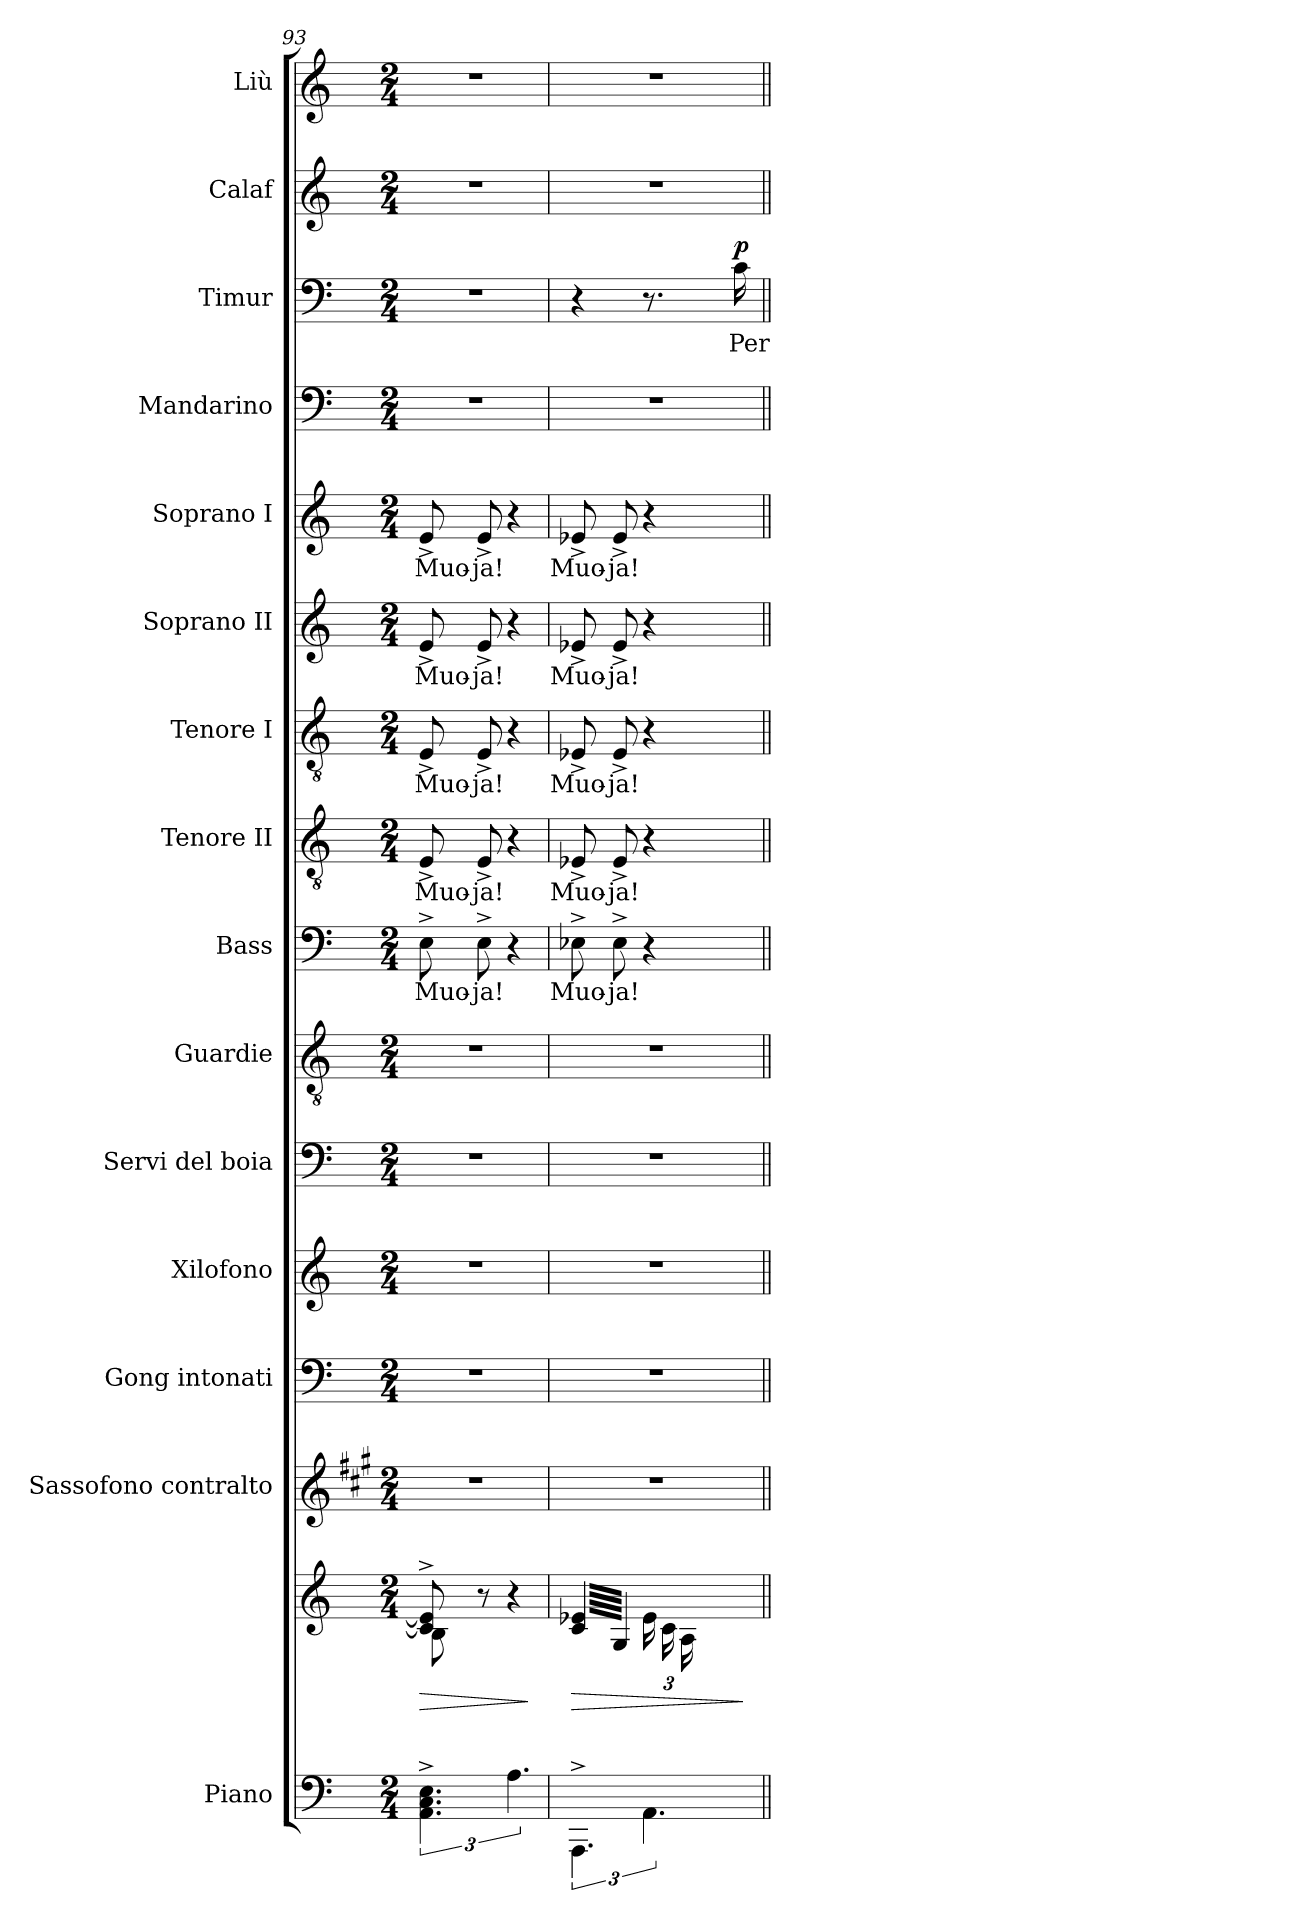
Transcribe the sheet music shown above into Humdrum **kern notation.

**kern	**kern	**dynam	**kern	**kern	**kern	**kern	**kern	**kern	**text	**kern	**text	**kern	**text	**kern	**text	**kern	**text	**kern	**kern	**text	**dynam	**kern	**kern
*part15	*part15	*part15	*part14	*part13	*part12	*part11	*part10	*part9	*part9	*part8	*part8	*part7	*part7	*part6	*part6	*part5	*part5	*part4	*part3	*part3	*part3	*part2	*part1
*staff16	*staff15	*staff15/16	*staff14	*staff13	*staff12	*staff11	*staff10	*staff9	*staff9	*staff8	*staff8	*staff7	*staff7	*staff6	*staff6	*staff5	*staff5	*staff4	*staff3	*staff3	*staff3	*staff2	*staff1
*I"Piano	*	*	*I"Sassofono contralto	*I"Gong intonati	*I"Xilofono	*I"Servi del boia	*I"Guardie	*I"Bass	*	*I"Tenore II	*	*I"Tenore I	*	*I"Soprano II	*	*I"Soprano I	*	*I"Mandarino	*I"Timur	*	*	*I"Calaf	*I"Liù
*I'Pno.	*	*	*	*I'Gong int.	*I'Xil.	*I'Ser.B.	*I'G.	*I'B.	*	*I'T. II	*	*I'T. I	*	*I'S. II	*	*I'S. I	*	*I'M.	*I'T.	*	*	*I'C.	*I'L.
*clefF4	*clefG2	*	*clefG2	*clefF4	*clefG2	*clefF4	*clefGv2	*clefF4	*	*clefGv2	*	*clefGv2	*	*clefG2	*	*clefG2	*	*clefF4	*clefF4	*	*	*clefG2	*clefG2
*	*	*	*ITrd5c9	*	*ITrd-7c-12	*	*	*	*	*	*	*	*	*	*	*	*	*	*	*	*	*	*
*k[]	*k[]	*	*k[]	*k[]	*k[]	*k[]	*k[]	*k[]	*	*k[]	*	*k[]	*	*k[]	*	*k[]	*	*k[]	*k[]	*	*	*k[]	*k[]
*M2/4	*M2/4	*	*M2/4	*M2/4	*M2/4	*M2/4	*M2/4	*M2/4	*	*M2/4	*	*M2/4	*	*M2/4	*	*M2/4	*	*M2/4	*M2/4	*	*	*M2/4	*M2/4
=93	=93	=93	=93	=93	=93	=93	=93	=93	=93	=93	=93	=93	=93	=93	=93	=93	=93	=93	=93	=93	=93	=93	=93
!	!	!LO:HP:b	!	!	!	!	!	!	!LO:LY:b	!	!LO:LY:b	!	!LO:LY:b	!	!LO:LY:b	!	!LO:LY:b	!	!	!	!	!	!
*	*^	*	*	*	*	*	*	*	*	*	*	*	*	*	*	*	*	*	*	*	*	*	*
6.AA\^ 6.C\^ 6.E\^	8c/]^ 8e/]^	8B\	>	2r	2r	2r	2r	2r	8E^\	Muo-	8E^/	Muo-	8E^/	Muo-	8e^/	Muo-	8e^/	Muo-	2r	2r	.	.	2r	2r
!	!	!	!	!	!	!	!	!	!	!LO:LY:b	!	!LO:LY:b	!	!LO:LY:b	!	!LO:LY:b	!	!LO:LY:b	!	!	!	!	!	!
.	8r	4.ryy	.	.	.	.	.	.	8E^\	-ja!	8E^/	-ja!	8E^/	-ja!	8e^/	-ja!	8e^/	-ja!	.	.	.	.	.	.
6.A\	4r	.	.	.	.	.	.	.	4r	.	4r	.	4r	.	4r	.	4r	.	.	.	.	.	.	.
*	*v	*v	*	*	*	*	*	*	*	*	*	*	*	*	*	*	*	*	*	*	*	*	*	*
.	.	]	.	.	.	.	.	.	.	.	.	.	.	.	.	.	.	.	.	.	.	.	.
=94	=94	=94	=94	=94	=94	=94	=94	=94	=94	=94	=94	=94	=94	=94	=94	=94	=94	=94	=94	=94	=94	=94	=94
*^	*	*	*	*	*	*	*	*	*	*	*	*	*	*	*	*	*	*	*	*	*	*	*
!	!	!	!LO:HP:b	!	!	!	!	!	!	!LO:LY:b	!	!LO:LY:b	!	!LO:LY:b	!	!LO:LY:b	!	!LO:LY:b	!	!	!	!	!	!
*	*	*tremolo	*	*	*	*	*	*	*	*	*	*	*	*	*	*	*	*	*	*	*	*	*	*
4.ryy	6.AAA^\	64c/ 64e-X/LLLL	>	2r	2r	2r	2r	2r	8E-X^\	Muo-	8E-X^/	Muo-	8E-X^/	Muo-	8e-X^/	Muo-	8e-X^/	Muo-	2r	4r	.	.	2r	2r
.	.	64G/	.	.	.	.	.	.	.	.	.	.	.	.	.	.	.	.	.	.	.	.	.	.
.	.	64c/ 64e-X/	.	.	.	.	.	.	.	.	.	.	.	.	.	.	.	.	.	.	.	.	.	.
.	.	64G/	.	.	.	.	.	.	.	.	.	.	.	.	.	.	.	.	.	.	.	.	.	.
.	.	64c/ 64e-X/	.	.	.	.	.	.	.	.	.	.	.	.	.	.	.	.	.	.	.	.	.	.
.	.	64G/	.	.	.	.	.	.	.	.	.	.	.	.	.	.	.	.	.	.	.	.	.	.
.	.	64c/ 64e-X/	.	.	.	.	.	.	.	.	.	.	.	.	.	.	.	.	.	.	.	.	.	.
.	.	64G/	.	.	.	.	.	.	.	.	.	.	.	.	.	.	.	.	.	.	.	.	.	.
!	!	!	!	!	!	!	!	!	!	!LO:LY:b	!	!LO:LY:b	!	!LO:LY:b	!	!LO:LY:b	!	!LO:LY:b	!	!	!	!	!	!
.	.	64c/ 64e-X/	.	.	.	.	.	.	8E-^\	-ja!	8E-^/	-ja!	8E-^/	-ja!	8e-^/	-ja!	8e-^/	-ja!	.	.	.	.	.	.
.	.	64G/	.	.	.	.	.	.	.	.	.	.	.	.	.	.	.	.	.	.	.	.	.	.
.	.	64c/ 64e-X/	.	.	.	.	.	.	.	.	.	.	.	.	.	.	.	.	.	.	.	.	.	.
.	.	64G/	.	.	.	.	.	.	.	.	.	.	.	.	.	.	.	.	.	.	.	.	.	.
.	.	64c/ 64e-X/	.	.	.	.	.	.	.	.	.	.	.	.	.	.	.	.	.	.	.	.	.	.
.	.	64G/	.	.	.	.	.	.	.	.	.	.	.	.	.	.	.	.	.	.	.	.	.	.
.	.	64c/ 64e-X/	.	.	.	.	.	.	.	.	.	.	.	.	.	.	.	.	.	.	.	.	.	.
.	.	64G/JJJJ	.	.	.	.	.	.	.	.	.	.	.	.	.	.	.	.	.	.	.	.	.	.
*	*	*Xtremolo	*	*	*	*	*	*	*	*	*	*	*	*	*	*	*	*	*	*	*	*	*	*
*	*	*Xbrackettup	*	*	*	*	*	*	*	*	*	*	*	*	*	*	*	*	*	*	*	*	*	*
.	6.AA\	24e-\LL	.	.	.	.	.	.	4r	.	4r	.	4r	.	4r	.	4r	.	.	8.r	.	.	.	.
.	.	.	.	.	.	.	.	.	.	.	.	.	.	.	.	.	.	.	.	.	.	.	.	.
.	.	.	.	.	.	.	.	.	.	.	.	.	.	.	.	.	.	.	.	.	.	.	.	.
.	.	24c\	.	.	.	.	.	.	.	.	.	.	.	.	.	.	.	.	.	.	.	.	.	.
.	.	.	.	.	.	.	.	.	.	.	.	.	.	.	.	.	.	.	.	.	.	.	.	.
.	.	.	.	.	.	.	.	.	.	.	.	.	.	.	.	.	.	.	.	.	.	.	.	.
.	.	.	.	.	.	.	.	.	.	.	.	.	.	.	.	.	.	.	.	.	.	.	.	.
.	.	24A\	.	.	.	.	.	.	.	.	.	.	.	.	.	.	.	.	.	.	.	.	.	.
.	.	.	.	.	.	.	.	.	.	.	.	.	.	.	.	.	.	.	.	.	.	.	.	.
.	.	.	.	.	.	.	.	.	.	.	.	.	.	.	.	.	.	.	.	.	.	.	.	.
24G/	.	8ryy	.	.	.	.	.	.	.	.	.	.	.	.	.	.	.	.	.	.	.	.	.	.
24E-X/	.	.	.	.	.	.	.	.	.	.	.	.	.	.	.	.	.	.	.	.	.	.	.	.
!	!	!	!	!	!	!	!	!	!	!	!	!	!	!	!	!	!	!	!	!	!LO:LY:b	!LO:DY:a	!	!
.	.	.	.	.	.	.	.	.	.	.	.	.	.	.	.	.	.	.	.	16c\	Per-	p	.	.
24C/JJ	.	.	]	.	.	.	.	.	.	.	.	.	.	.	.	.	.	.	.	.	.	.	.	.
*v	*v	*	*	*	*	*	*	*	*	*	*	*	*	*	*	*	*	*	*	*	*	*	*	*
=||	=||	=||	=||	=||	=||	=||	=||	=||	=||	=||	=||	=||	=||	=||	=||	=||	=||	=||	=||	=||	=||	=||	=||
*-	*-	*-	*-	*-	*-	*-	*-	*-	*-	*-	*-	*-	*-	*-	*-	*-	*-	*-	*-	*-	*-	*-	*-
